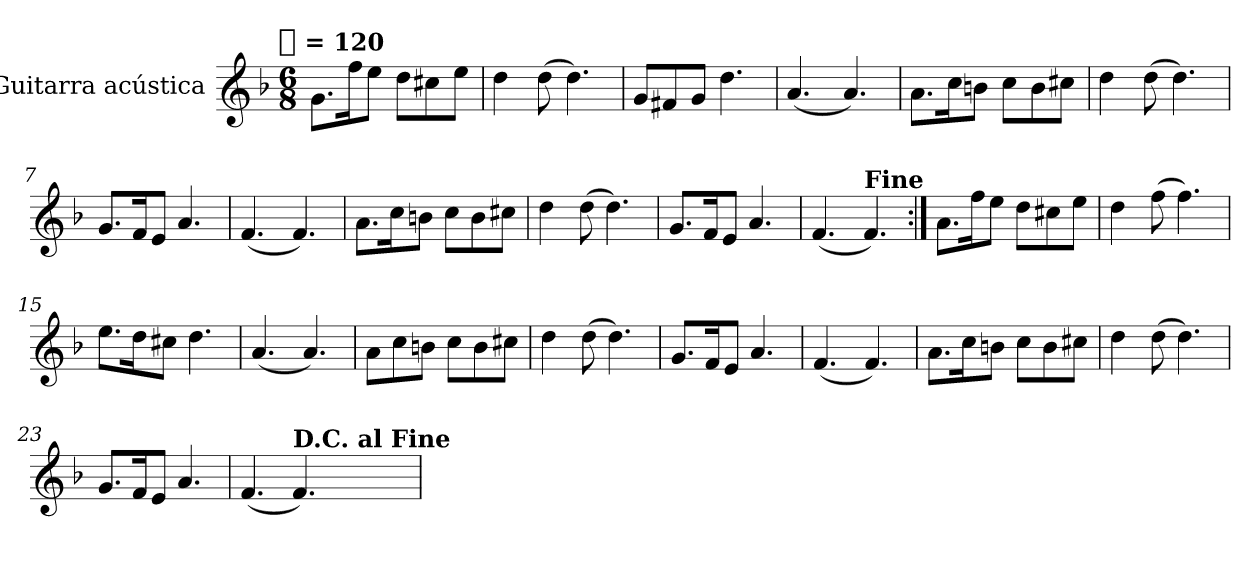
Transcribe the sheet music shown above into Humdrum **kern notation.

**kern
*part1
*staff1
*I"Guitarra acústica
*clefG2
*k[b-]
*F:
!!LO:TX:omd:t=[quarter] = 120
*M6/8
*MM120
=1
8.gL
16ffK
8eeJ
8ddL
8cc#X
8eeJ
=2
4dd
(8dd
4.dd)
=3
8gL
8f#X
8gJ
4.dd
=4
(4.a
4.a)
=5
8.aL
16ccK
8bnJ
8ccL
8b
8cc#XJ
=6
4dd
(8dd
4.dd)
=7
8.gL
16fK
8eJ
4.a
=8
(4.f
4.f)
=9
8.aL
16ccK
8bnJ
8ccL
8b
8cc#XJ
=10
4dd
(8dd
4.dd)
=11
8.gL
16fK
8eJ
4.a
=12
(4.f
!LO:TX:a:B:t=Fine
4.f)
=13:|!
8.aL
16ffK
8eeJ
8ddL
8cc#X
8eeJ
=14
4dd
(8ff
4.ff)
=15
8.eeL
16ddK
8cc#XJ
4.dd
=16
(4.a
4.a)
=17
8aL
8cc
8bnJ
8ccL
8b
8cc#XJ
=18
4dd
(8dd
4.dd)
=19
8.gL
16fK
8eJ
4.a
=20
(4.f
4.f)
=21
8.aL
16ccK
8bnJ
8ccL
8b
8cc#XJ
=22
4dd
(8dd
4.dd)
=23
8.gL
16fK
8eJ
4.a
=24
(4.f
!LO:TX:a:B:t=D.C. al Fine
4.f)
=
*-
